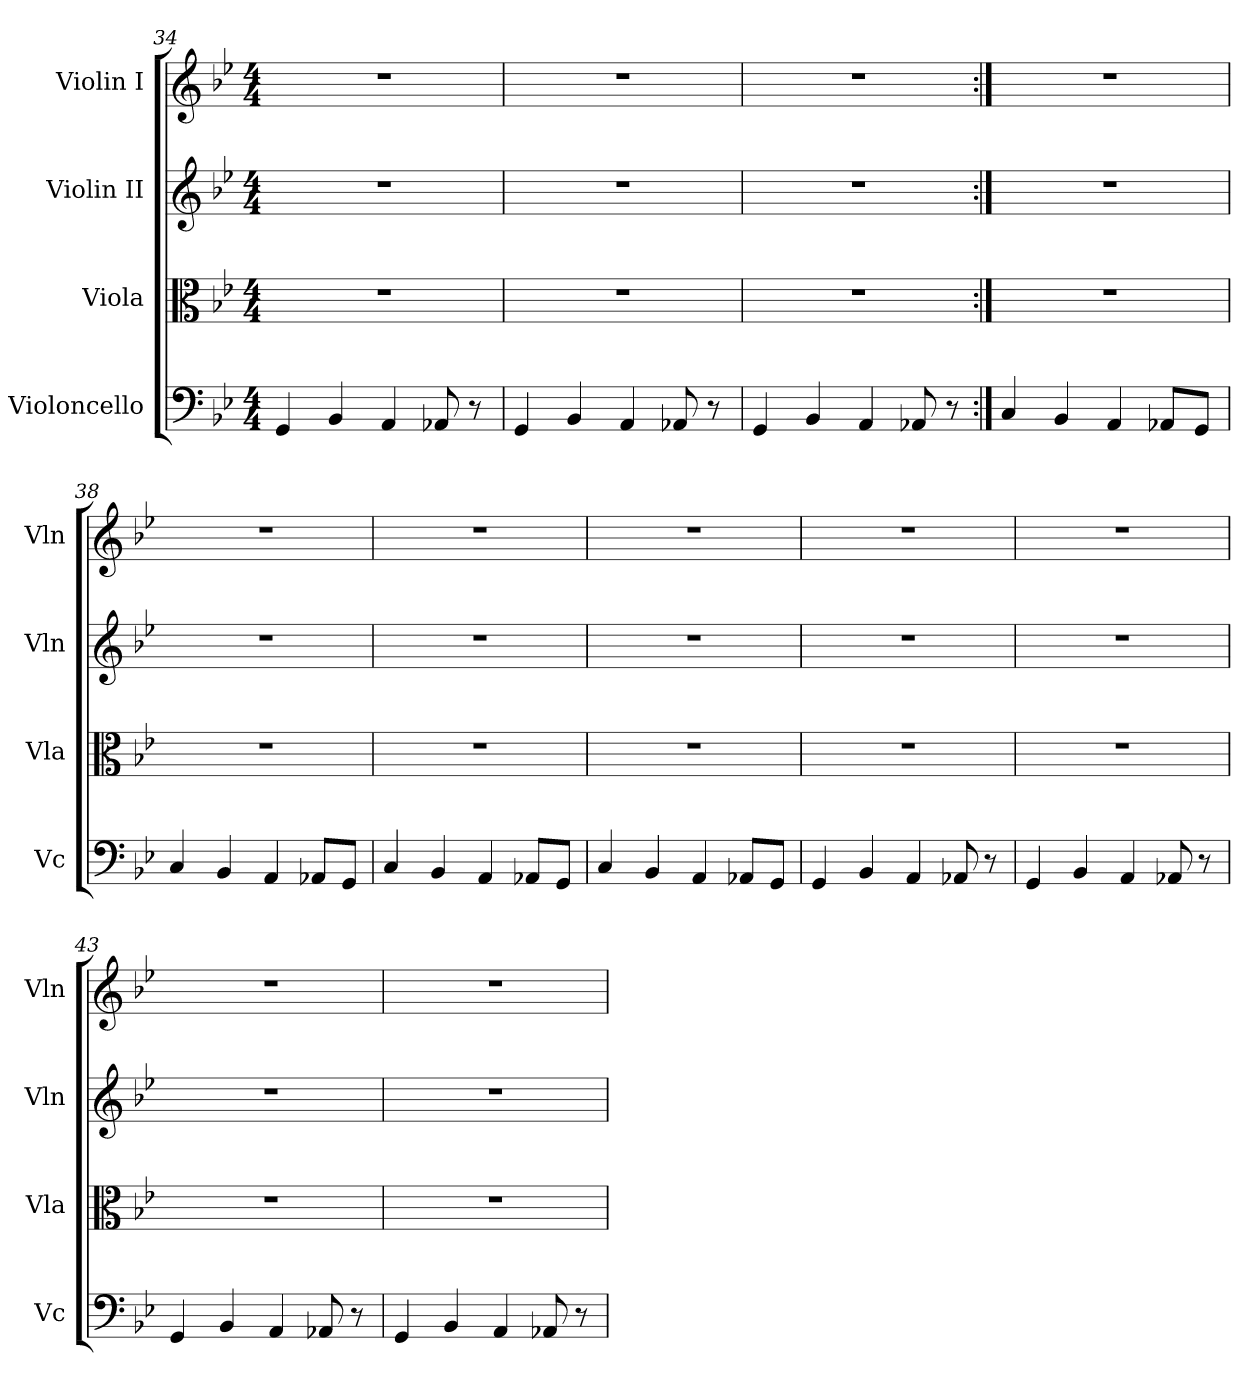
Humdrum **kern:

**kern	**kern	**kern	**kern
*part4	*part3	*part2	*part1
*staff4	*staff3	*staff2	*staff1
*I"Violoncello	*I"Viola	*I"Violin II	*I"Violin I
*I'Vc	*I'Vla	*I'Vln	*I'Vln
*clefF4	*clefC3	*clefG2	*clefG2
*k[b-e-]	*k[b-e-]	*k[b-e-]	*k[b-e-]
*M4/4	*M4/4	*M4/4	*M4/4
=34	=34	=34	=34
4GG/	1r	1r	1r
4BB-/	.	.	.
4AA/	.	.	.
8AA-X/	.	.	.
8r	.	.	.
!!LO:PB:g=z
=35	=35	=35	=35
4GG/	1r	1r	1r
4BB-/	.	.	.
4AA/	.	.	.
8AA-X/	.	.	.
8r	.	.	.
=36	=36	=36	=36
4GG/	1r	1r	1r
4BB-/	.	.	.
4AA/	.	.	.
8AA-X/	.	.	.
8r	.	.	.
=37:|!	=37:|!	=37:|!	=37:|!
4C/	1r	1r	1r
4BB-/	.	.	.
4AA/	.	.	.
8AA-X/L	.	.	.
8GG/J	.	.	.
=38	=38	=38	=38
4C/	1r	1r	1r
4BB-/	.	.	.
4AA/	.	.	.
8AA-X/L	.	.	.
8GG/J	.	.	.
=39	=39	=39	=39
4C/	1r	1r	1r
4BB-/	.	.	.
4AA/	.	.	.
8AA-X/L	.	.	.
8GG/J	.	.	.
=40	=40	=40	=40
4C/	1r	1r	1r
4BB-/	.	.	.
4AA/	.	.	.
8AA-X/L	.	.	.
8GG/J	.	.	.
!!LO:LB:g=z
=41	=41	=41	=41
4GG/	1r	1r	1r
4BB-/	.	.	.
4AA/	.	.	.
8AA-X/	.	.	.
8r	.	.	.
=42	=42	=42	=42
4GG/	1r	1r	1r
4BB-/	.	.	.
4AA/	.	.	.
8AA-X/	.	.	.
8r	.	.	.
=43	=43	=43	=43
4GG/	1r	1r	1r
4BB-/	.	.	.
4AA/	.	.	.
8AA-X/	.	.	.
8r	.	.	.
=44	=44	=44	=44
4GG/	1r	1r	1r
4BB-/	.	.	.
4AA/	.	.	.
8AA-X/	.	.	.
8r	.	.	.
=	=	=	=
*-	*-	*-	*-
